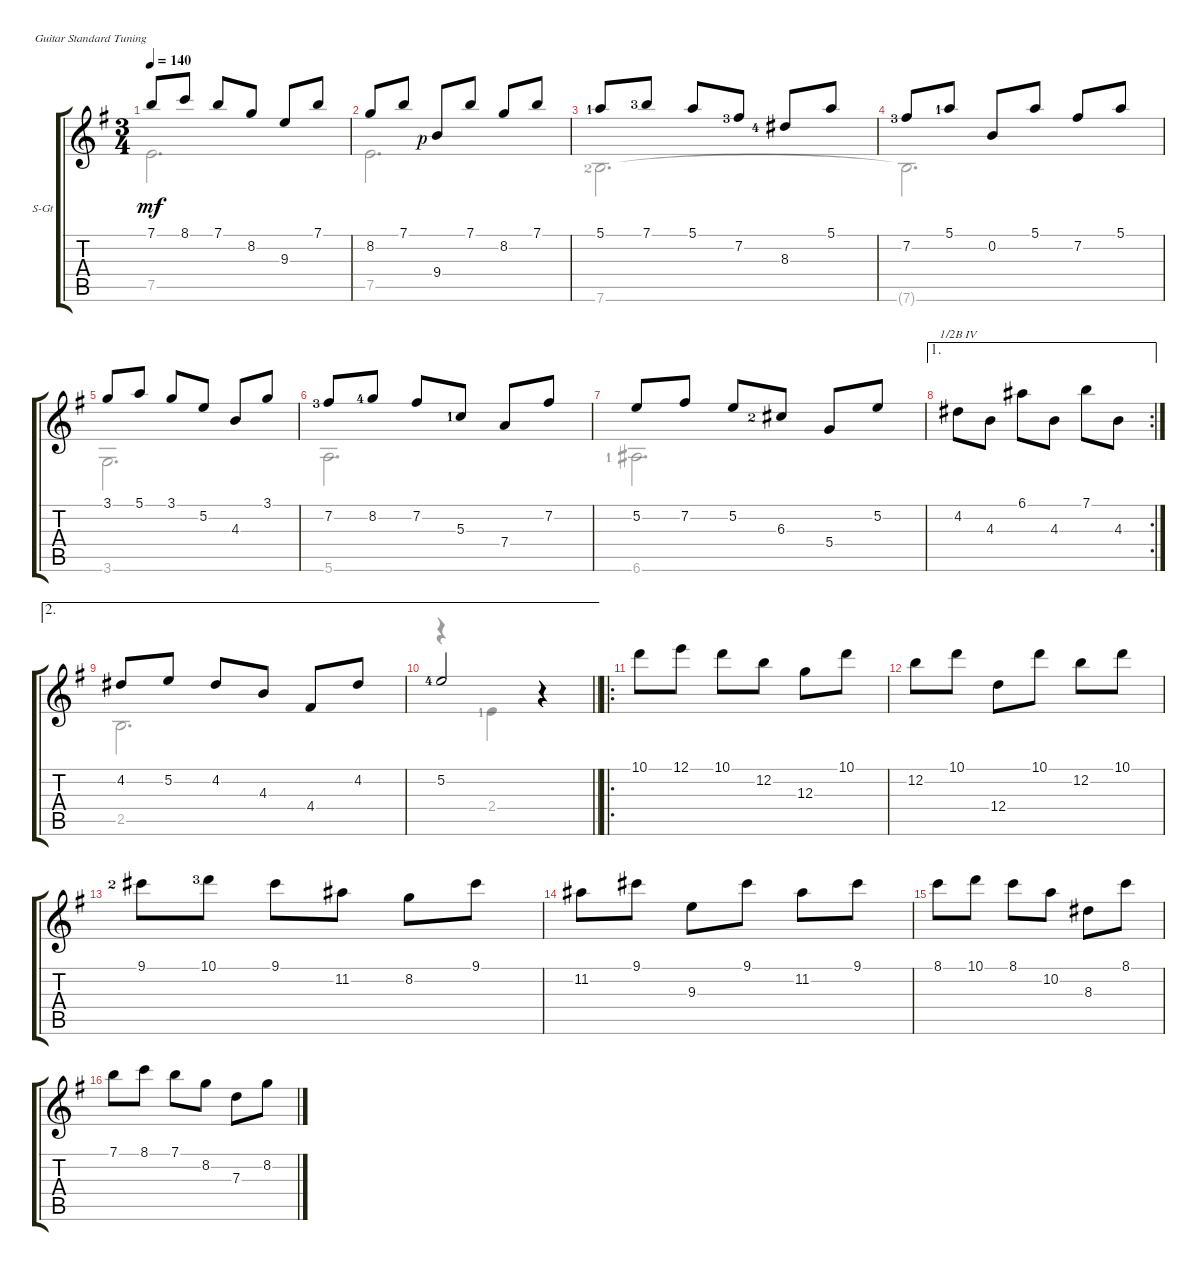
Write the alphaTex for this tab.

\defaultSystemsLayout 4
\bracketExtendMode groupsimilarinstruments
\firstSystemTrackNameOrientation horizontal
\otherSystemsTrackNameOrientation horizontal
\track ("Steel Guitar" "S-Gt") {instrument acousticguitarsteel}
\staff {score tabs}
\tuning (E4 B3 G3 D3 A2 E2)
\voice
\ts (3 4)
\tempo 140
\clef g2
\ks eminor
7.1.8{dy mf instrument acousticguitarsteel} 8.1.8 7.1.8 8.2.8 9.3.8 7.1.8 |
8.2.8 7.1.8 9.4{rf 1}.8 7.1.8 8.2.8 7.1.8 |
5.1{lf 2}.8 7.1{lf 4}.8 5.1.8 7.2{lf 4}.8 8.3{lf 5}.8 5.1.8 |
7.2{lf 4}.8 5.1{lf 2}.8 0.2.8 5.1.8 7.2.8 5.1.8 |
3.1.8 5.1.8 3.1.8 5.2.8 4.3.8 3.1.8 |
7.2{lf 4}.8 8.2{lf 5}.8 7.2.8 5.3{lf 2}.8 7.4.8 7.2.8 |
5.2.8 7.2.8 5.2.8 6.3{lf 3}.8 5.4.8 5.2.8 |
\ae 1
\rc 2
4.2.8{barre (4 half)} 4.3.8 6.1.8 4.3.8 7.1.8 4.3.8 |
\ae 2
4.2.8 5.2.8 4.2.8 4.3.8 4.4.8 4.2.8 |
\ae 2
\barLineRight lightlight
5.2{lf 5}.2 r.4 |
\ro
10.1.8 12.1.8 10.1.8 12.2.8 12.3.8 10.1.8 |
12.2.8 10.1.8 12.4.8 10.1.8 12.2.8 10.1.8 |
9.1{lf 3}.8 10.1{lf 4}.8 9.1.8 11.2.8 8.2.8 9.1.8 |
11.2.8 9.1.8 9.3.8 9.1.8 11.2.8 9.1.8 |
8.1.8 10.1.8 8.1.8 10.2.8 8.3.8 8.1.8 |
7.1.8 8.1.8 7.1.8 8.2.8 7.3.8 8.2.8
\voice
\clef g2
\ottava regular
\simile none
\ks eminor
7.5.2{d dy mf} |
7.5.2{d} |
7.6{lf 3}.2{d} |
7.6{t}.2{d} |
3.6.2{d} |
5.6.2{d} |
6.6{lf 2}.2{d} |
|
2.5.2{d} |
\barLineRight lightlight
r.4 2.4{lf 2}.4 r.4 |
|
|
|
|
|
